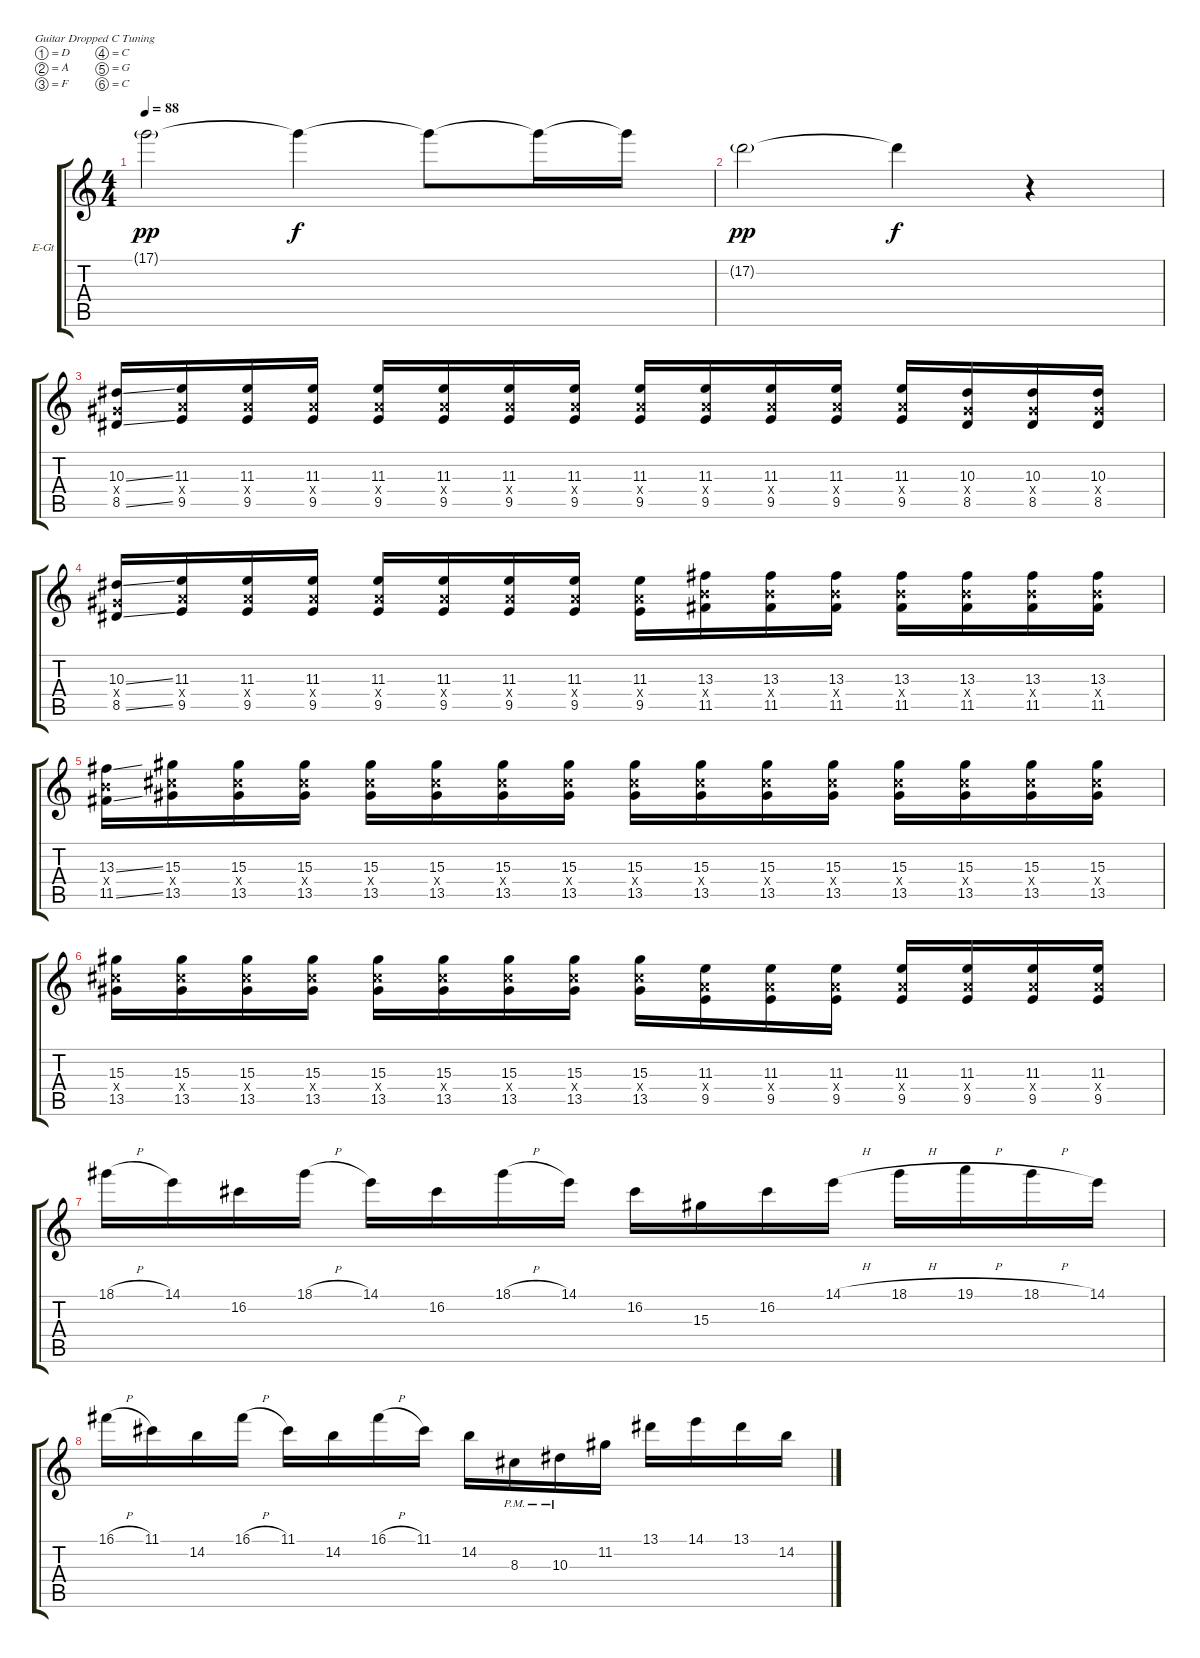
\bracketExtendMode groupsimilarinstruments
\firstSystemTrackNameOrientation horizontal
\otherSystemsTrackNameOrientation horizontal
\track ("Track 2" "E-Gt") {instrument distortionguitar}
\staff {score tabs}
\tuning (D4 A3 F3 C3 G2 C2)
\ts (4 4)
\tempo 88
\clef g2
\ks c
17.1{g}.2{dy pp} 17.1{t}.4{dy f} 17.1{t}.8 17.1{t}.16 17.1{t}.16 |
17.2{g}.2{dy pp} 17.2{t}.4{dy f} r.4 |
(10.3{ss} 8.4{x} 8.5{ss}).16 (11.3 9.4{x} 9.5).16 (11.3 9.4{x} 9.5).16 (11.3 9.4{x} 9.5).16 (11.3 9.4{x} 9.5).16 (11.3 9.4{x} 9.5).16 (11.3 9.4{x} 9.5).16 (11.3 9.4{x} 9.5).16 (11.3 9.4{x} 9.5).16 (11.3 9.4{x} 9.5).16 (11.3 9.4{x} 9.5).16 (11.3 9.4{x} 9.5).16 (11.3 9.4{x} 9.5).16 (10.3 8.4{x} 8.5).16 (10.3 8.4{x} 8.5).16 (10.3 8.4{x} 8.5).16 |
(10.3{ss} 8.4{x} 8.5{ss}).16 (11.3 9.4{x} 9.5).16 (11.3 9.4{x} 9.5).16 (11.3 9.4{x} 9.5).16 (11.3 9.4{x} 9.5).16 (11.3 9.4{x} 9.5).16 (11.3 9.4{x} 9.5).16 (11.3 9.4{x} 9.5).16 (11.3 9.4{x} 9.5).16 (13.3 11.4{x} 11.5).16 (13.3 11.4{x} 11.5).16 (13.3 11.4{x} 11.5).16 (13.3 11.4{x} 11.5).16 (13.3 11.4{x} 11.5).16 (13.3 11.4{x} 11.5).16 (13.3 11.4{x} 11.5).16 |
(13.3{ss} 11.4{x} 11.5{ss}).16 (15.3 13.4{x} 13.5).16 (15.3 13.4{x} 13.5).16 (15.3 13.4{x} 13.5).16 (15.3 13.4{x} 13.5).16 (15.3 13.4{x} 13.5).16 (15.3 13.4{x} 13.5).16 (15.3 13.4{x} 13.5).16 (15.3 13.4{x} 13.5).16 (15.3 13.4{x} 13.5).16 (15.3 13.4{x} 13.5).16 (15.3 13.4{x} 13.5).16 (15.3 13.4{x} 13.5).16 (15.3 13.4{x} 13.5).16 (15.3 13.4{x} 13.5).16 (15.3 13.4{x} 13.5).16 |
(15.3 13.4{x} 13.5).16 (15.3 13.4{x} 13.5).16 (15.3 13.4{x} 13.5).16 (15.3 13.4{x} 13.5).16 (15.3 13.4{x} 13.5).16 (15.3 13.4{x} 13.5).16 (15.3 13.4{x} 13.5).16 (15.3 13.4{x} 13.5).16 (15.3 13.4{x} 13.5).16 (11.3 9.4{x} 9.5).16 (11.3 9.4{x} 9.5).16 (11.3 9.4{x} 9.5).16 (11.3 9.4{x} 9.5).16 (11.3 9.4{x} 9.5).16 (11.3 9.4{x} 9.5).16 (11.3 9.4{x} 9.5).16 |
18.1{h}.16 14.1.16 16.2.16 18.1{h}.16 14.1.16 16.2.16 18.1{h}.16 14.1.16 16.2.16 15.3.16 16.2.16 14.1{h}.16 18.1{h}.16 19.1{h}.16 18.1{h}.16 14.1.16 |
16.1{h}.16 11.1.16 14.2.16 16.1{h}.16 11.1.16 14.2.16 16.1{h}.16 11.1.16 14.2.16 8.3{pm}.16 10.3{pm}.16 11.2.16 13.1.16 14.1.16 13.1.16 14.2.16
